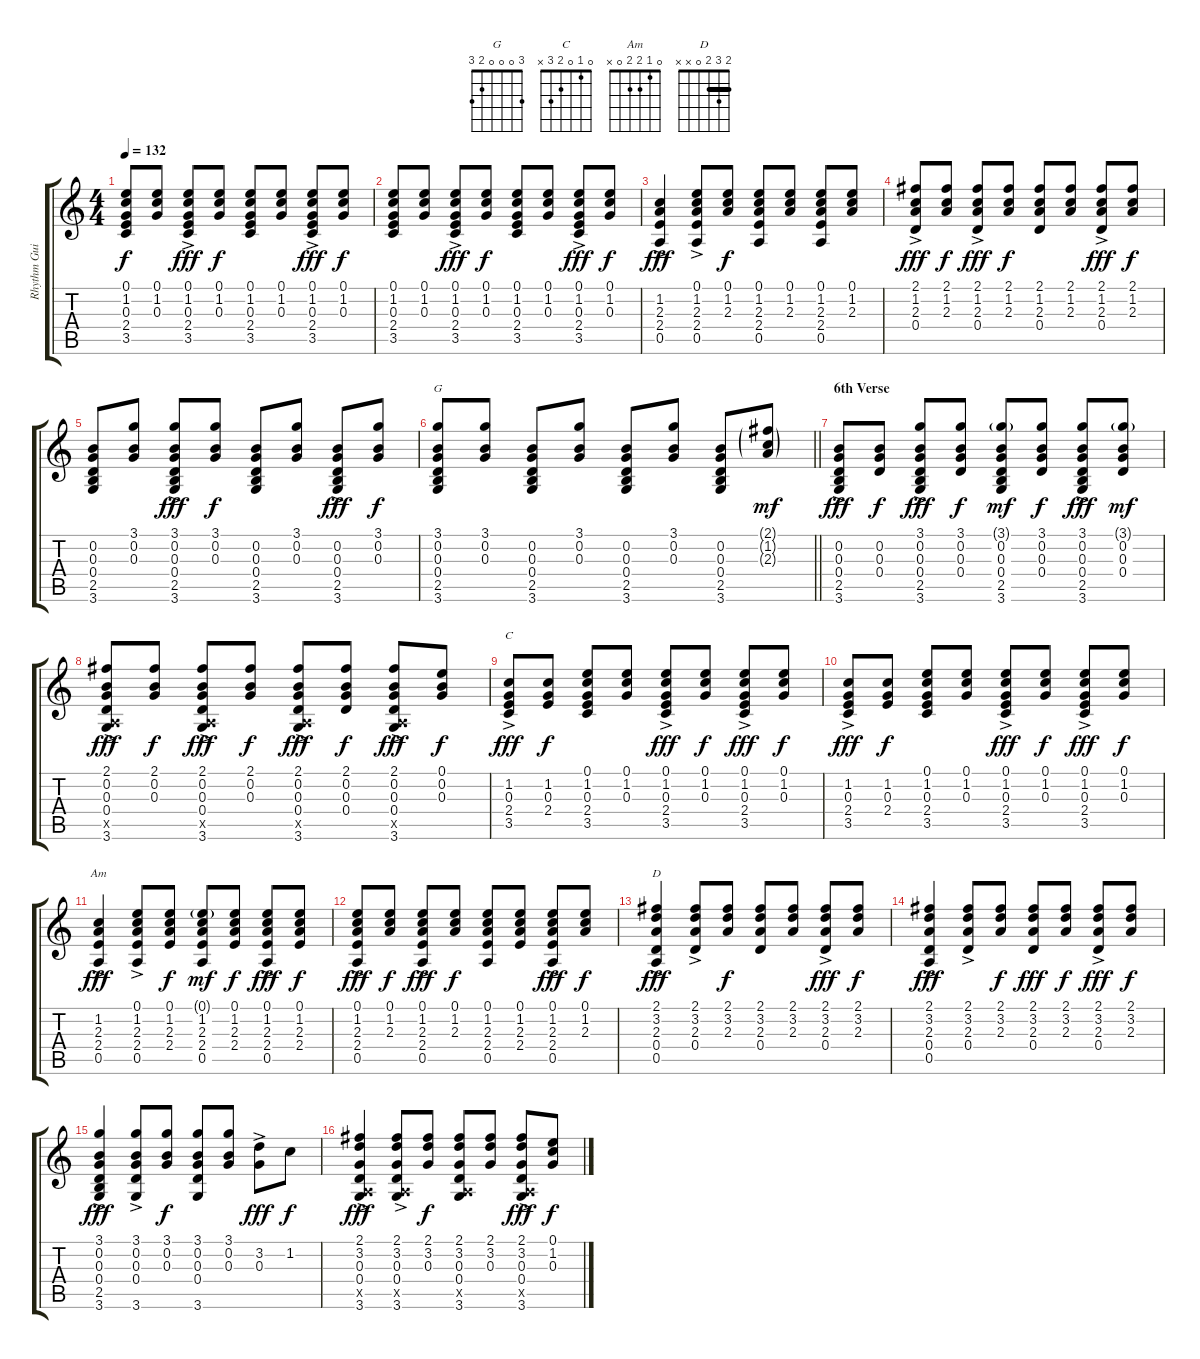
\track ("Rhythm Guitar" "Rhythm Gui") {instrument acousticguitarnylon}
\staff {score tabs}
\tuning (E4 B3 G3 D3 A2 E2) {hide}
\chord ("G" 3 0 0 0 2 3)
\chord ("C" 0 1 0 2 3 x)
\chord ("Am" 0 1 2 2 0 x)
\chord ("D" 2 3 2 0 x x) {barre 2}
\ts (4 4)
\tempo 132
\clef g2
\ks c
(0.1 1.2 0.3 2.4 3.5).8{dy f} (0.1 1.2 0.3).8 (0.1{ac} 1.2 0.3 2.4 3.5).8{dy fff} (0.1 1.2 0.3).8{dy f} (0.1 1.2 0.3 2.4 3.5).8 (0.1 1.2 0.3).8 (0.1{ac} 1.2 0.3 2.4 3.5).8{dy fff} (0.1 1.2 0.3).8{dy f} |
(0.1 1.2 0.3 2.4 3.5).8 (0.1 1.2 0.3).8 (0.1{ac} 1.2 0.3 2.4 3.5).8{dy fff} (0.1 1.2 0.3).8{dy f} (0.1 1.2 0.3 2.4 3.5).8 (0.1 1.2 0.3).8 (0.1{ac} 1.2 0.3 2.4 3.5).8{dy fff} (0.1 1.2 0.3).8{dy f} |
(1.2{ac} 2.3 2.4 0.5).4{dy fff} (0.1 1.2{ac} 2.3 2.4 0.5).8 (0.1 1.2 2.3).8{dy f} (0.1 1.2 2.3 2.4 0.5).8 (0.1 1.2 2.3).8 (0.1 1.2 2.3 2.4 0.5).8 (0.1 1.2 2.3).8 |
(2.1{ac} 1.2 2.3 0.4).8{dy fff} (2.1 1.2 2.3).8{dy f} (2.1{ac} 1.2 2.3 0.4).8{dy fff} (2.1 1.2 2.3).8{dy f} (2.1 1.2 2.3 0.4).8 (2.1 1.2 2.3).8 (2.1{ac} 1.2 2.3 0.4).8{dy fff} (2.1 1.2 2.3).8{dy f} |
(0.2 0.3 0.4 2.5 3.6).8 (3.1 0.2 0.3).8 (3.1{ac} 0.2 0.3 0.4 2.5 3.6).8{dy fff} (3.1 0.2 0.3).8{dy f} (0.2 0.3 0.4 2.5 3.6).8 (3.1 0.2 0.3).8 (0.2{ac} 0.3 0.4 2.5 3.6).8{dy fff} (3.1 0.2 0.3).8{dy f} |
\barLineRight lightlight
(3.1 0.2 0.3 0.4 2.5 3.6).8{ch "G"} (3.1 0.2 0.3).8 (0.2 0.3 0.4 2.5 3.6).8 (3.1 0.2 0.3).8 (0.2 0.3 0.4 2.5 3.6).8 (3.1 0.2 0.3).8 (0.2 0.3 0.4 2.5 3.6).8 (2.1{g} 1.2{g} 2.3{g}).8{dy mf} |
\section ("" "6th Verse")
(0.2{ac} 0.3 0.4 2.5 3.6).8{dy fff} (0.2 0.3 0.4).8{dy f} (3.1{ac} 0.2 0.3 0.4 2.5 3.6).8{dy fff} (3.1 0.2 0.3 0.4).8{dy f} (3.1{g} 0.2 0.3 0.4 2.5 3.6).8{dy mf} (3.1 0.2 0.3 0.4).8{dy f} (3.1 0.2{ac} 0.3 0.4 2.5 3.6).8{dy fff} (3.1{g} 0.2 0.3 0.4).8{dy mf} |
(2.1{ac} 0.2 0.3 0.4 0.5{x} 3.6).8{dy fff} (2.1 0.2 0.3).8{dy f} (2.1{ac} 0.2 0.3 0.4 0.5{x} 3.6).8{dy fff} (2.1 0.2 0.3).8{dy f} (2.1{ac} 0.2 0.3 0.4 0.5{x} 3.6).8{dy fff} (2.1 0.2 0.3 0.4).8{dy f} (2.1{ac} 0.2 0.3 0.4 0.5{x} 3.6).8{dy fff} (0.1 0.2 0.3).8{dy f} |
(1.2{ac} 0.3 2.4 3.5).8{ch "C" dy fff} (1.2 0.3 2.4).8{dy f} (0.1 1.2 0.3 2.4 3.5).8 (0.1 1.2 0.3).8 (0.1{ac} 1.2 0.3 2.4 3.5).8{dy fff} (0.1 1.2 0.3).8{dy f} (0.1{ac} 1.2 0.3 2.4 3.5).8{dy fff} (0.1 1.2 0.3).8{dy f} |
(1.2{ac} 0.3 2.4 3.5).8{dy fff} (1.2 0.3 2.4).8{dy f} (0.1 1.2 0.3 2.4 3.5).8 (0.1 1.2 0.3).8 (0.1{ac} 1.2 0.3 2.4 3.5).8{dy fff} (0.1 1.2 0.3).8{dy f} (0.1{ac} 1.2 0.3 2.4 3.5).8{dy fff} (0.1 1.2 0.3).8{dy f} |
(1.2{ac} 2.3 2.4 0.5).4{ch "Am" dy fff} (0.1{ac} 1.2 2.3 2.4 0.5).8 (0.1 1.2 2.3 2.4).8{dy f} (0.1{g} 1.2 2.3 2.4 0.5).8{dy mf} (0.1 1.2 2.3 2.4).8{dy f} (0.1{ac} 1.2 2.3 2.4 0.5).8{dy fff} (0.1 1.2 2.3 2.4).8{dy f} |
(0.1{ac} 1.2 2.3 2.4 0.5).8{dy fff} (0.1 1.2 2.3).8{dy f} (0.1{ac} 1.2 2.3 2.4 0.5).8{dy fff} (0.1 1.2 2.3).8{dy f} (0.1 1.2 2.3 2.4 0.5).8 (0.1 1.2 2.3 2.4).8 (0.1{ac} 1.2 2.3 2.4 0.5).8{dy fff} (0.1 1.2 2.3).8{dy f} |
(2.1{ac} 3.2 2.3 0.4 0.5).4{ch "D" dy fff} (2.1{ac} 3.2 2.3 0.4).8 (2.1 3.2 2.3).8{dy f} (2.1 3.2 2.3 0.4).8 (2.1 3.2 2.3).8 (2.1{ac} 3.2 2.3 0.4).8{dy fff} (2.1 3.2 2.3).8{dy f} |
(2.1{ac} 3.2 2.3 0.4 0.5).4{dy fff} (2.1{ac} 3.2 2.3 0.4).8 (2.1 3.2 2.3).8{dy f} (2.1 3.2 2.3 0.4).8{dy fff} (2.1 3.2 2.3).8{dy f} (2.1{ac} 3.2 2.3 0.4).8{dy fff} (2.1 3.2 2.3).8{dy f} |
(3.1{ac} 0.2 0.3 0.4 2.5 3.6).4{dy fff} (3.1{ac} 0.2 0.3 0.4 3.6).8 (3.1 0.2 0.3).8{dy f} (3.1 0.2 0.3 0.4 3.6).8 (3.1 0.2 0.3).8 (3.2{ac} 0.3).8{dy fff} 1.2.8{dy f} |
(2.1{ac} 3.2 0.3 0.4 0.5{x} 3.6).4{dy fff} (2.1{ac} 3.2 0.3 0.4 0.5{x} 3.6).8 (2.1 3.2 0.3).8{dy f} (2.1 3.2 0.3 0.4 0.5{x} 3.6).8 (2.1 3.2 0.3).8 (2.1{ac} 3.2 0.3 0.4 0.5{x} 3.6).8{dy fff} (0.1 1.2 0.3).8{dy f}
